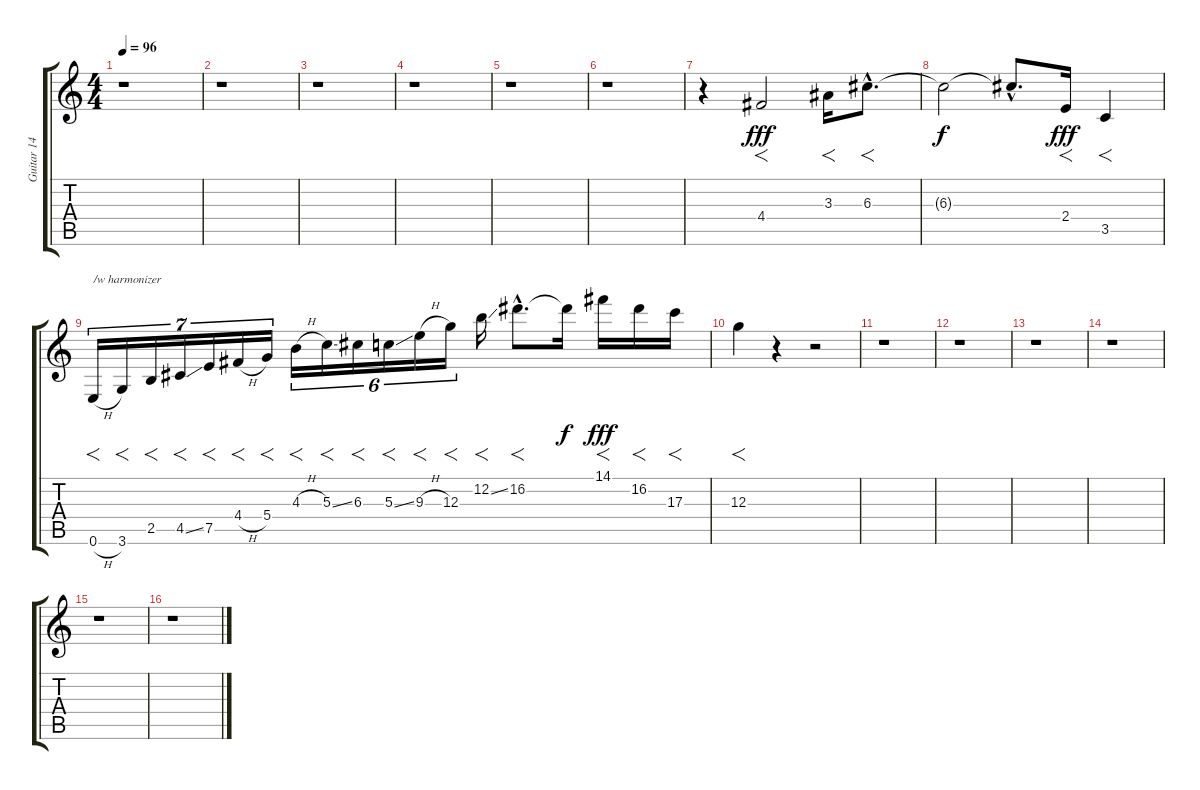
\track ("Guitar 14" "Guitar 14") {instrument distortionguitar}
\staff {score tabs}
\tuning (E4 B3 G3 D3 A2 E2) {hide}
\ts (4 4)
\tempo 96
\clef g2
\ks c
r.1{dy fff} |
r.1 |
r.1 |
r.1 |
r.1 |
r.1 |
r.4 4.4.2{f} 3.3.16{f} 6.3{hac}.8{f d} |
6.3{t}.2{dy f} 6.3{hac t}.8{d} 2.4.16{f dy fff} 3.5.4{f} |
0.6{h}.16{f tu (7 4) txt "/w harmonizer"} 3.6.16{f tu (7 4)} 2.5.16{f tu (7 4)} 4.5{ss}.16{f tu (7 4)} 7.5.16{f tu (7 4)} 4.4{h}.16{f tu (7 4)} 5.4.16{f tu (7 4)} 4.3{h}.16{f tu (6 4)} 5.3{ss}.16{f tu (6 4)} 6.3.16{f tu (6 4)} 5.3{ss}.16{f tu (6 4)} 9.3{h}.16{f tu (6 4)} 12.3.16{f tu (6 4)} 12.2{ss}.16{f} 16.2{hac}.8{f d} 16.2{t}.16{dy f} 14.1.16{f dy fff} 16.2.16{f} 17.3.16{f} |
12.3.4{f} r.4 r.2 |
r.1 |
r.1 |
r.1 |
r.1 |
r.1 |
r.1
